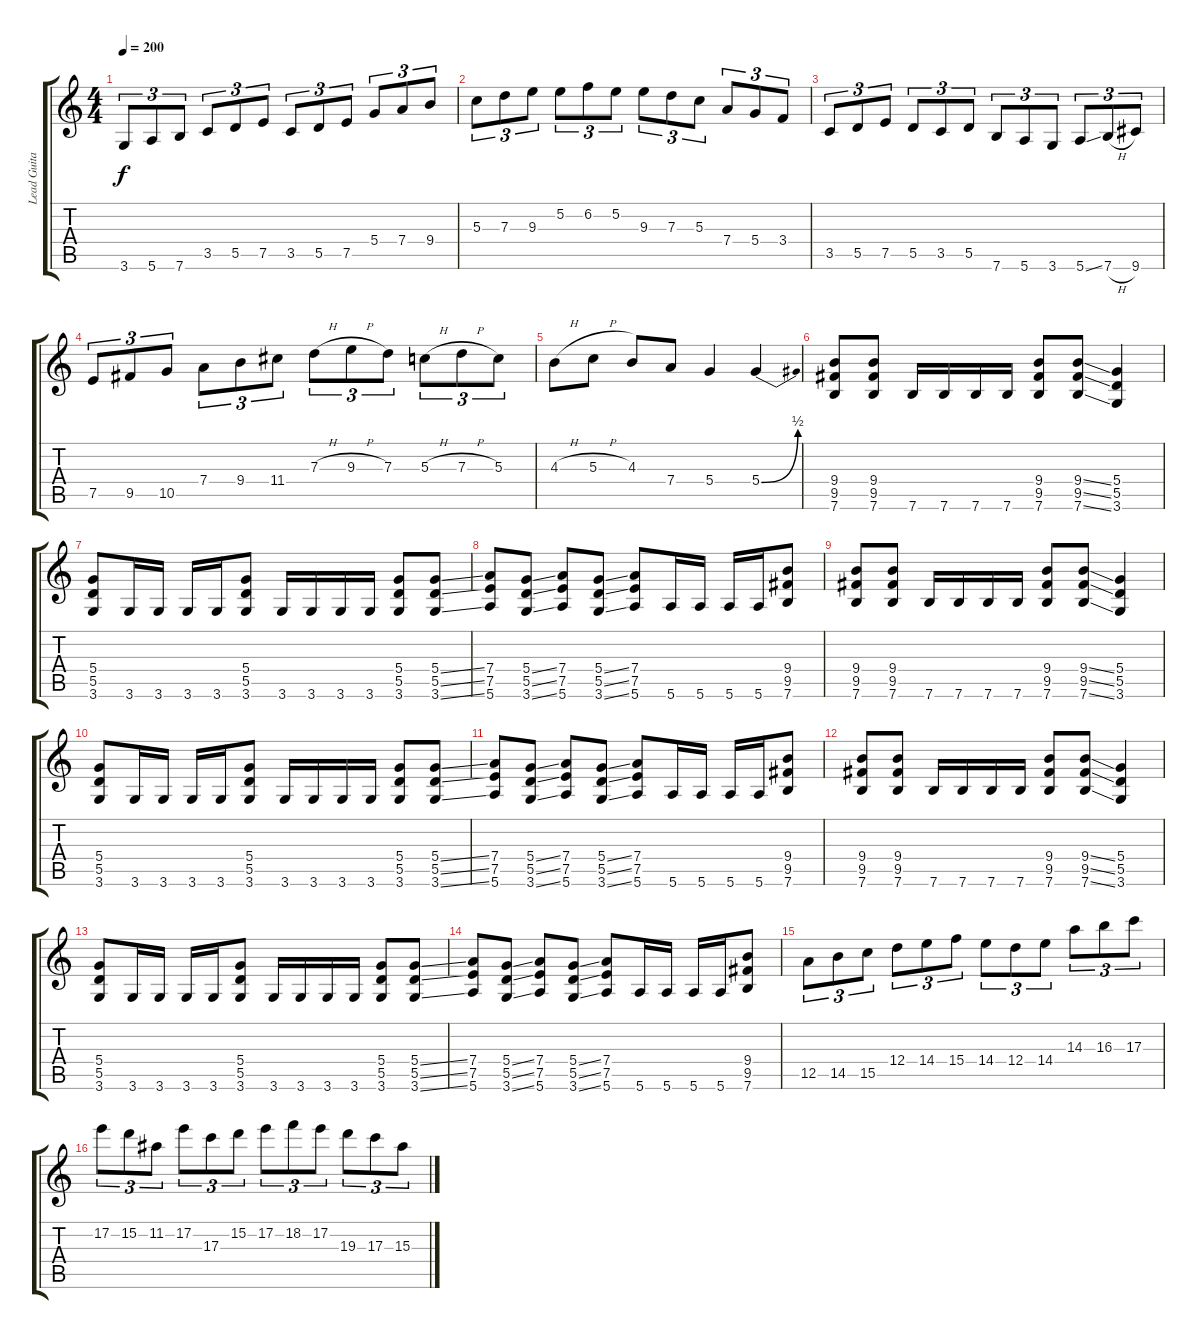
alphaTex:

\track ("Lead Guitar" "Lead Guita") {instrument distortionguitar}
\staff {score tabs}
\tuning (E4 B3 G3 D3 A2 E2) {hide}
\ts (4 4)
\tempo 200
\clef g2
\ks c
3.6.8{tu (3 2) dy f instrument distortionguitar} 5.6.8{tu (3 2)} 7.6.8{tu (3 2)} 3.5.8{tu (3 2)} 5.5.8{tu (3 2)} 7.5.8{tu (3 2)} 3.5.8{tu (3 2)} 5.5.8{tu (3 2)} 7.5.8{tu (3 2)} 5.4.8{tu (3 2)} 7.4.8{tu (3 2)} 9.4.8{tu (3 2)} |
5.3.8{tu (3 2)} 7.3.8{tu (3 2)} 9.3.8{tu (3 2)} 5.2.8{tu (3 2)} 6.2.8{tu (3 2)} 5.2.8{tu (3 2)} 9.3.8{tu (3 2)} 7.3.8{tu (3 2)} 5.3.8{tu (3 2)} 7.4.8{tu (3 2)} 5.4.8{tu (3 2)} 3.4.8{tu (3 2)} |
3.5.8{tu (3 2)} 5.5.8{tu (3 2)} 7.5.8{tu (3 2)} 5.5.8{tu (3 2)} 3.5.8{tu (3 2)} 5.5.8{tu (3 2)} 7.6.8{tu (3 2)} 5.6.8{tu (3 2)} 3.6.8{tu (3 2)} 5.6{ss}.8{tu (3 2)} 7.6{h}.8{tu (3 2)} 9.6.8{tu (3 2)} |
7.5.8{tu (3 2)} 9.5.8{tu (3 2)} 10.5.8{tu (3 2)} 7.4.8{tu (3 2)} 9.4.8{tu (3 2)} 11.4.8{tu (3 2)} 7.3{h}.8{tu (3 2)} 9.3{h}.8{tu (3 2)} 7.3.8{tu (3 2)} 5.3{h}.8{tu (3 2)} 7.3{h}.8{tu (3 2)} 5.3.8{tu (3 2)} |
4.3{h}.8 5.3{h}.8 4.3.8 7.4.8 5.4.4 5.4{be (bend 0 0 60 2)}.4 |
(9.4 9.5 7.6).8 (9.4 9.5 7.6).8 7.6.16 7.6.16 7.6.16 7.6.16 (9.4 9.5 7.6).8 (9.4{ss} 9.5{ss} 7.6{ss}).8 (5.4 5.5 3.6).4 |
(5.4 5.5 3.6).8 3.6.16 3.6.16 3.6.16 3.6.16 (5.4 5.5 3.6).8 3.6.16 3.6.16 3.6.16 3.6.16 (5.4 5.5 3.6).8 (5.4{ss} 5.5{ss} 3.6{ss}).8 |
(7.4 7.5 5.6).8 (5.4{ss} 5.5{ss} 3.6{ss}).8 (7.4 7.5 5.6).8 (5.4{ss} 5.5{ss} 3.6{ss}).8 (7.4 7.5 5.6).8 5.6.16 5.6.16 5.6.16 5.6.16 (9.4 9.5 7.6).8 |
(9.4 9.5 7.6).8 (9.4 9.5 7.6).8 7.6.16 7.6.16 7.6.16 7.6.16 (9.4 9.5 7.6).8 (9.4{ss} 9.5{ss} 7.6{ss}).8 (5.4 5.5 3.6).4 |
(5.4 5.5 3.6).8 3.6.16 3.6.16 3.6.16 3.6.16 (5.4 5.5 3.6).8 3.6.16 3.6.16 3.6.16 3.6.16 (5.4 5.5 3.6).8 (5.4{ss} 5.5{ss} 3.6{ss}).8 |
(7.4 7.5 5.6).8 (5.4{ss} 5.5{ss} 3.6{ss}).8 (7.4 7.5 5.6).8 (5.4{ss} 5.5{ss} 3.6{ss}).8 (7.4 7.5 5.6).8 5.6.16 5.6.16 5.6.16 5.6.16 (9.4 9.5 7.6).8 |
(9.4 9.5 7.6).8 (9.4 9.5 7.6).8 7.6.16 7.6.16 7.6.16 7.6.16 (9.4 9.5 7.6).8 (9.4{ss} 9.5{ss} 7.6{ss}).8 (5.4 5.5 3.6).4 |
(5.4 5.5 3.6).8 3.6.16 3.6.16 3.6.16 3.6.16 (5.4 5.5 3.6).8 3.6.16 3.6.16 3.6.16 3.6.16 (5.4 5.5 3.6).8 (5.4{ss} 5.5{ss} 3.6{ss}).8 |
(7.4 7.5 5.6).8 (5.4{ss} 5.5{ss} 3.6{ss}).8 (7.4 7.5 5.6).8 (5.4{ss} 5.5{ss} 3.6{ss}).8 (7.4 7.5 5.6).8 5.6.16 5.6.16 5.6.16 5.6.16 (9.4 9.5 7.6).8 |
12.5.8{tu (3 2)} 14.5.8{tu (3 2)} 15.5.8{tu (3 2)} 12.4.8{tu (3 2)} 14.4.8{tu (3 2)} 15.4.8{tu (3 2)} 14.4.8{tu (3 2)} 12.4.8{tu (3 2)} 14.4.8{tu (3 2)} 14.3.8{tu (3 2)} 16.3.8{tu (3 2)} 17.3.8{tu (3 2)} |
17.2.8{tu (3 2)} 15.2.8{tu (3 2)} 11.2.8{tu (3 2)} 17.2.8{tu (3 2)} 17.3.8{tu (3 2)} 15.2.8{tu (3 2)} 17.2.8{tu (3 2)} 18.2.8{tu (3 2)} 17.2.8{tu (3 2)} 19.3.8{tu (3 2)} 17.3.8{tu (3 2)} 15.3.8{tu (3 2)}
